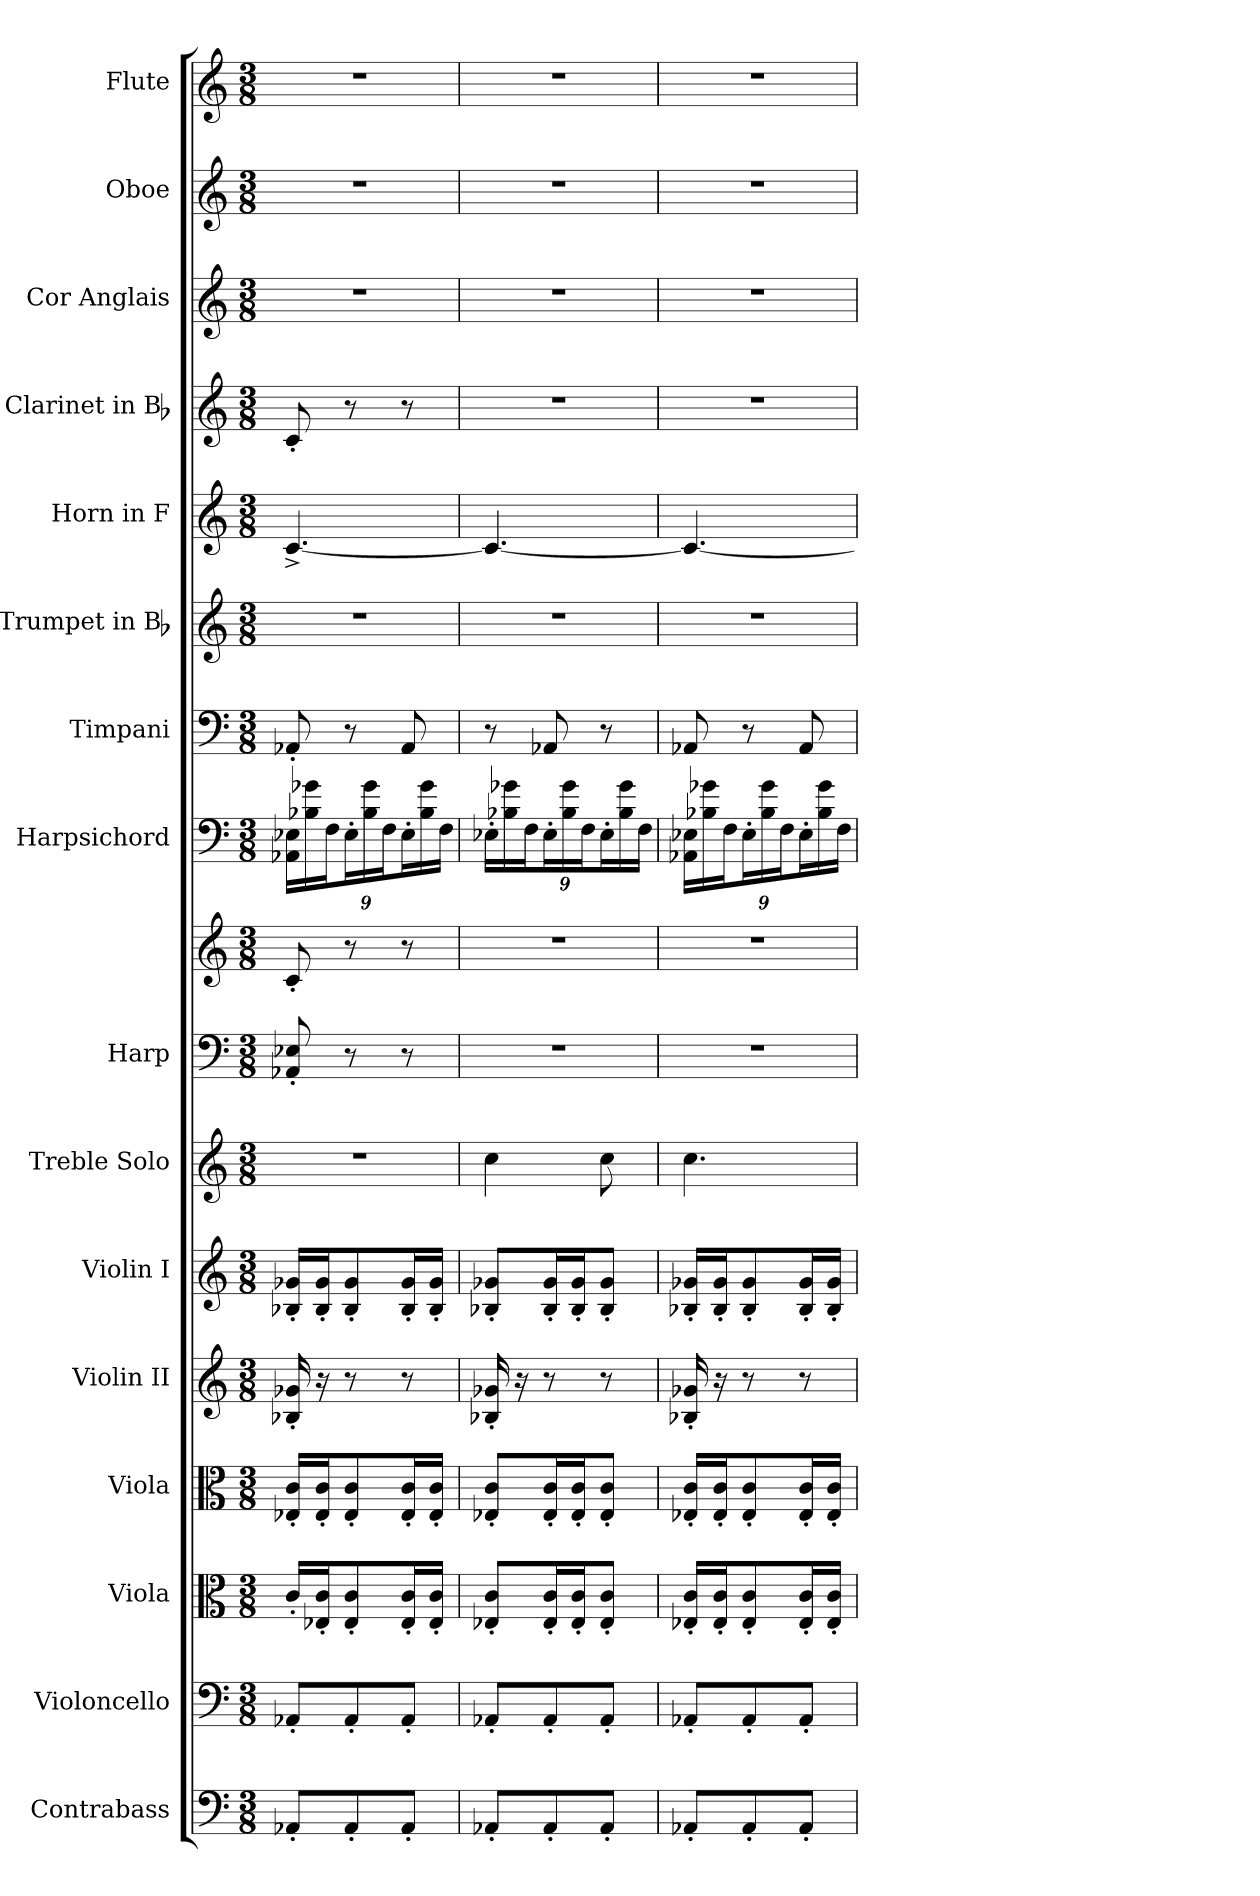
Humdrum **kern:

**kern	**kern	**kern	**kern	**kern	**kern	**kern	**kern	**kern	**kern	**kern	**kern	**kern	**kern	**kern	**kern	**kern
*part16	*part15	*part14	*part13	*part12	*part11	*part10	*part9	*part9	*part8	*part7	*part6	*part5	*part4	*part3	*part2	*part1
*staff17	*staff16	*staff15	*staff14	*staff13	*staff12	*staff11	*staff10	*staff9	*staff8	*staff7	*staff6	*staff5	*staff4	*staff3	*staff2	*staff1
*I"Contrabass	*I"Violoncello	*I"Viola	*I"Viola	*I"Violin II	*I"Violin I	*I"Treble Solo	*I"Harp	*	*I"Harpsichord	*I"Timpani	*I"Trumpet in Bb	*I"Horn in F	*I"Clarinet in Bb	*I"Cor Anglais	*I"Oboe	*I"Flute
*I'Cb.	*I'Vc.	*I'Vla.	*I'Vla.	*I'Vln. II	*I'Vln. I	*I'Tr. Solo	*I'Hp.	*	*I'Hpsd.	*I'Timp.	*I'Tpt.	*I'Hn.	*I'Cl.	*I'C. A.	*I'Ob.	*I'Fl.
*clefF4	*clefF4	*clefC3	*clefC3	*clefG2	*clefG2	*clefG2	*clefF4	*clefG2	*clefF4	*clefF4	*clefG2	*clefG2	*clefG2	*clefG2	*clefG2	*clefG2
*k[]	*k[]	*k[]	*k[]	*k[]	*k[]	*k[]	*k[]	*k[]	*k[]	*	*k[]	*	*k[]	*k[]	*k[]	*k[]
*M3/8	*M3/8	*M3/8	*M3/8	*M3/8	*M3/8	*M3/8	*M3/8	*M3/8	*M3/8	*M3/8	*M3/8	*M3/8	*M3/8	*M3/8	*M3/8	*M3/8
=1	=1	=1	=1	=1	=1	=1	=1	=1	=1	=1	=1	=1	=1	=1	=1	=1
8AA-X'L	8AA-X'L	16c'LL	16E-X' 16c'LL	16B-X' 16g-X'	16B-X' 16g-X'LL	4.r	8AA-X' 8E-X'	8c'	24AA-X 24E-XLL	8AA-X'	4.r	[4.c^	8c'	4.r	4.r	4.r
.	.	.	.	.	.	.	.	.	24B-X 24g-X	.	.	.	.	.	.	.
.	.	16E-X' 16c'J	16E-' 16c'J	16r	16B-' 16g-'J	.	.	.	.	.	.	.	.	.	.	.
.	.	.	.	.	.	.	.	.	24FJ	.	.	.	.	.	.	.
8AA-'	8AA-'	8E-' 8c'	8E-' 8c'	8r	8B-' 8g-'	.	8r	8r	24E-'L	8r	.	.	8r	.	.	.
.	.	.	.	.	.	.	.	.	24B- 24g-	.	.	.	.	.	.	.
.	.	.	.	.	.	.	.	.	24FJ	.	.	.	.	.	.	.
8AA-'J	8AA-'J	16E-' 16c'L	16E-' 16c'L	8r	16B-' 16g-'L	.	8r	8r	24E-'L	8AA-	.	.	8r	.	.	.
.	.	.	.	.	.	.	.	.	24B- 24g-	.	.	.	.	.	.	.
.	.	16E-' 16c'JJ	16E-' 16c'JJ	.	16B-' 16g-'JJ	.	.	.	.	.	.	.	.	.	.	.
.	.	.	.	.	.	.	.	.	24FJJ	.	.	.	.	.	.	.
=2	=2	=2	=2	=2	=2	=2	=2	=2	=2	=2	=2	=2	=2	=2	=2	=2
8AA-X'L	8AA-X'L	8E-X' 8c'L	8E-X' 8c'L	16B-X' 16g-X'	8B-X' 8g-X'L	4cc	4.r	4.r	24E-X'LL	8r	4.r	4.c_	4.r	4.r	4.r	4.r
.	.	.	.	.	.	.	.	.	24B-X 24g-X	.	.	.	.	.	.	.
.	.	.	.	16r	.	.	.	.	.	.	.	.	.	.	.	.
.	.	.	.	.	.	.	.	.	24FJ	.	.	.	.	.	.	.
8AA-'	8AA-'	16E-' 16c'L	16E-' 16c'L	8r	16B-' 16g-'L	.	.	.	24E-'L	8AA-X	.	.	.	.	.	.
.	.	.	.	.	.	.	.	.	24B- 24g-	.	.	.	.	.	.	.
.	.	16E-' 16c'J	16E-' 16c'J	.	16B-' 16g-'J	.	.	.	.	.	.	.	.	.	.	.
.	.	.	.	.	.	.	.	.	24FJ	.	.	.	.	.	.	.
8AA-'J	8AA-'J	8E-' 8c'J	8E-' 8c'J	8r	8B-' 8g-'J	8cc	.	.	24E-'L	8r	.	.	.	.	.	.
.	.	.	.	.	.	.	.	.	24B- 24g-	.	.	.	.	.	.	.
.	.	.	.	.	.	.	.	.	24FJJ	.	.	.	.	.	.	.
=3	=3	=3	=3	=3	=3	=3	=3	=3	=3	=3	=3	=3	=3	=3	=3	=3
8AA-X'L	8AA-X'L	16E-X' 16c'LL	16E-X' 16c'LL	16B-X' 16g-X'	16B-X' 16g-X'LL	4.cc	4.r	4.r	24AA-X 24E-XLL	8AA-X	4.r	4.c_	4.r	4.r	4.r	4.r
.	.	.	.	.	.	.	.	.	24B-X 24g-X	.	.	.	.	.	.	.
.	.	16E-' 16c'J	16E-' 16c'J	16r	16B-' 16g-'J	.	.	.	.	.	.	.	.	.	.	.
.	.	.	.	.	.	.	.	.	24FJ	.	.	.	.	.	.	.
8AA-'	8AA-'	8E-' 8c'	8E-' 8c'	8r	8B-' 8g-'	.	.	.	24E-'L	8r	.	.	.	.	.	.
.	.	.	.	.	.	.	.	.	24B- 24g-	.	.	.	.	.	.	.
.	.	.	.	.	.	.	.	.	24FJ	.	.	.	.	.	.	.
8AA-'J	8AA-'J	16E-' 16c'L	16E-' 16c'L	8r	16B-' 16g-'L	.	.	.	24E-'L	8AA-	.	.	.	.	.	.
.	.	.	.	.	.	.	.	.	24B- 24g-	.	.	.	.	.	.	.
.	.	16E-' 16c'JJ	16E-' 16c'JJ	.	16B-' 16g-'JJ	.	.	.	.	.	.	.	.	.	.	.
.	.	.	.	.	.	.	.	.	24FJJ	.	.	.	.	.	.	.
=	=	=	=	=	=	=	=	=	=	=	=	=	=	=	=	=
*-	*-	*-	*-	*-	*-	*-	*-	*-	*-	*-	*-	*-	*-	*-	*-	*-
